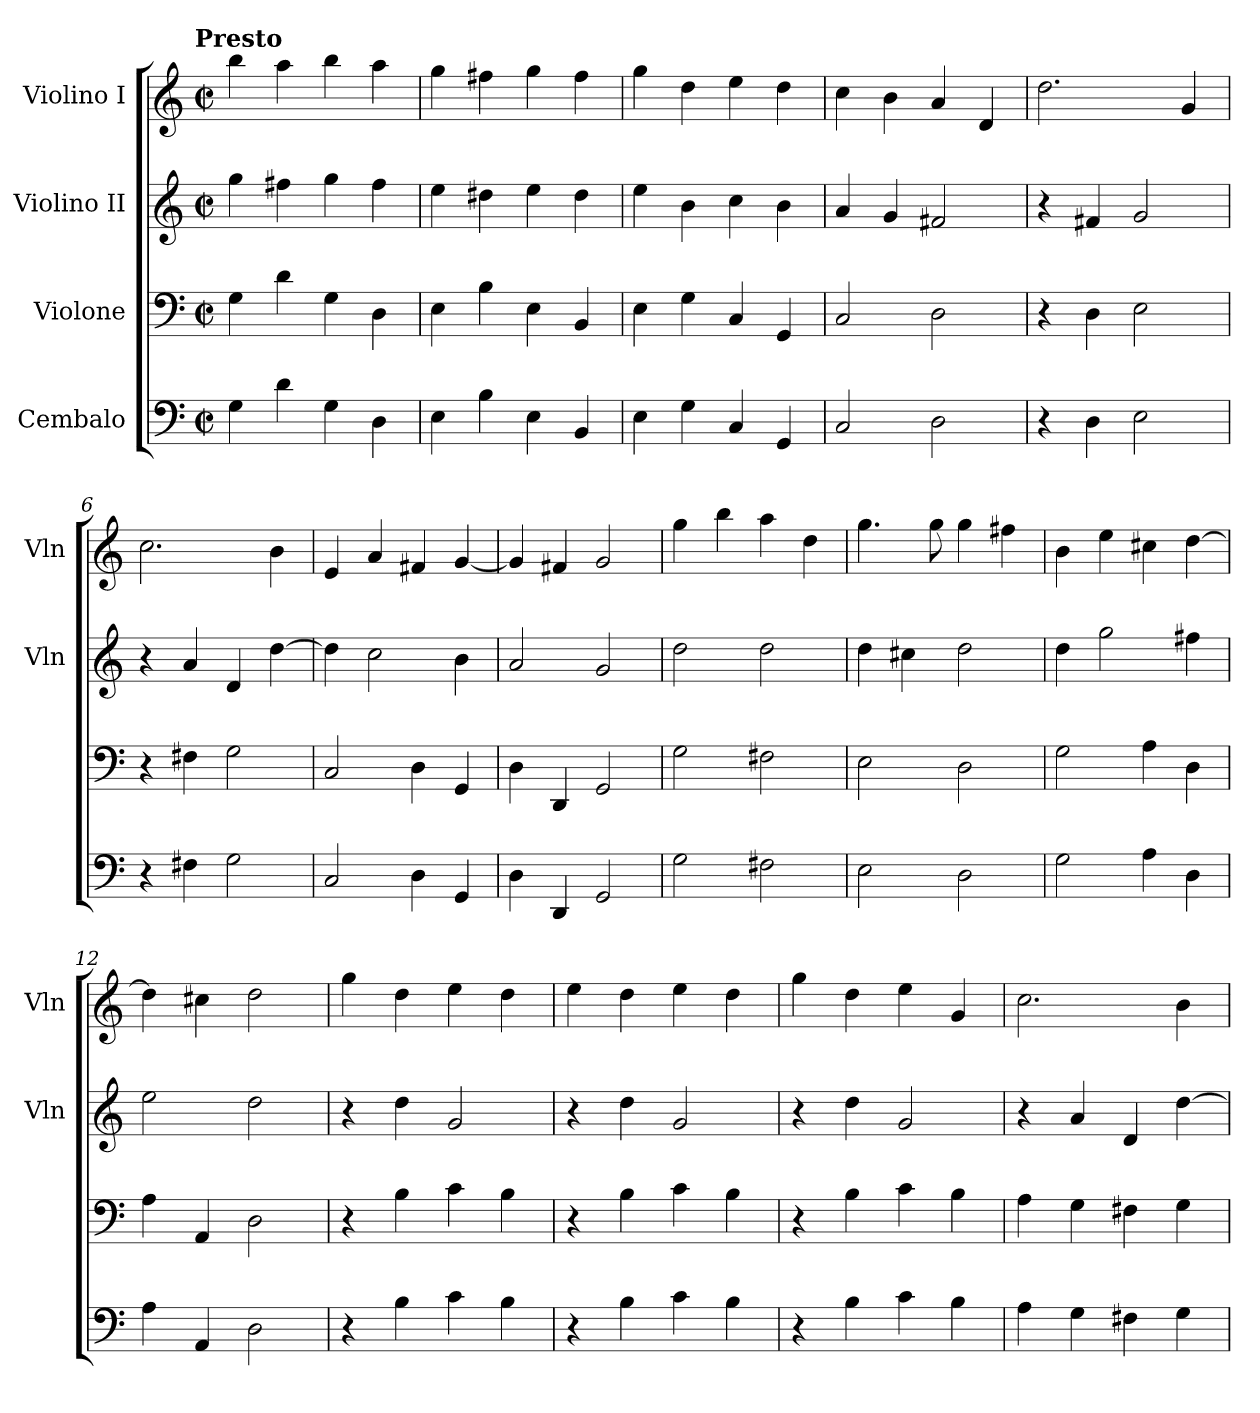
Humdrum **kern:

**kern	**kern	**kern	**kern
*part4	*part3	*part2	*part1
*staff4	*staff3	*staff2	*staff1
*I"Cembalo	*I"Violone	*I"Violino II	*I"Violino I
*	*	*I'Vln	*I'Vln
*clefF4	*clefF4	*clefG2	*clefG2
*k[]	*k[]	*k[]	*k[]
!!LO:TX:omd:t=Presto
*M2/2	*M2/2	*M2/2	*M2/2
*met(c|)	*met(c|)	*met(c|)	*met(c|)
*MM184	*MM184	*MM184	*MM184
=1	=1	=1	=1
4G	4G	4gg	4bb
4d	4d	4ff#X	4aa
4G	4G	4gg	4bb
4D	4D	4ff#	4aa
=2	=2	=2	=2
4E	4E	4ee	4gg
4B	4B	4dd#X	4ff#X
4E	4E	4ee	4gg
4BB	4BB	4dd#	4ff#
=3	=3	=3	=3
4E	4E	4ee	4gg
4G	4G	4b	4dd
4C	4C	4cc	4ee
4GG	4GG	4b	4dd
=4	=4	=4	=4
2C	2C	4a	4cc
.	.	4g	4b
2D	2D	2f#X	4a
.	.	.	4d
=5	=5	=5	=5
4r	4r	4r	2.dd
4D	4D	4f#X	.
2E	2E	2g	.
.	.	.	4g
=6	=6	=6	=6
4r	4r	4r	2.cc
4F#X	4F#X	4a	.
2G	2G	4d	.
.	.	[4dd	4b
=7	=7	=7	=7
2C	2C	4dd]	4e
.	.	2cc	4a
4D	4D	.	4f#X
4GG	4GG	4b	[4g
=8	=8	=8	=8
4D	4D	2a	4g]
4DD	4DD	.	4f#X
2GG	2GG	2g	2g
=9	=9	=9	=9
2G	2G	2dd	4gg
.	.	.	4bb
2F#X	2F#X	2dd	4aa
.	.	.	4dd
=10	=10	=10	=10
2E	2E	4dd	4.gg
.	.	4cc#X	.
.	.	.	8gg
2D	2D	2dd	4gg
.	.	.	4ff#X
=11	=11	=11	=11
2G	2G	4dd	4b
.	.	2gg	4ee
4A	4A	.	4cc#X
4D	4D	4ff#X	[4dd
=12	=12	=12	=12
4A	4A	2ee	4dd]
4AA	4AA	.	4cc#X
2D	2D	2dd	2dd
=13	=13	=13	=13
4r	4r	4r	4gg
4B	4B	4dd	4dd
4c	4c	2g	4ee
4B	4B	.	4dd
=14	=14	=14	=14
4r	4r	4r	4ee
4B	4B	4dd	4dd
4c	4c	2g	4ee
4B	4B	.	4dd
=15	=15	=15	=15
4r	4r	4r	4gg
4B	4B	4dd	4dd
4c	4c	2g	4ee
4B	4B	.	4g
=16	=16	=16	=16
4A	4A	4r	2.cc
4G	4G	4a	.
4F#X	4F#X	4d	.
4G	4G	[4dd	4b
=	=	=	=
*-	*-	*-	*-
